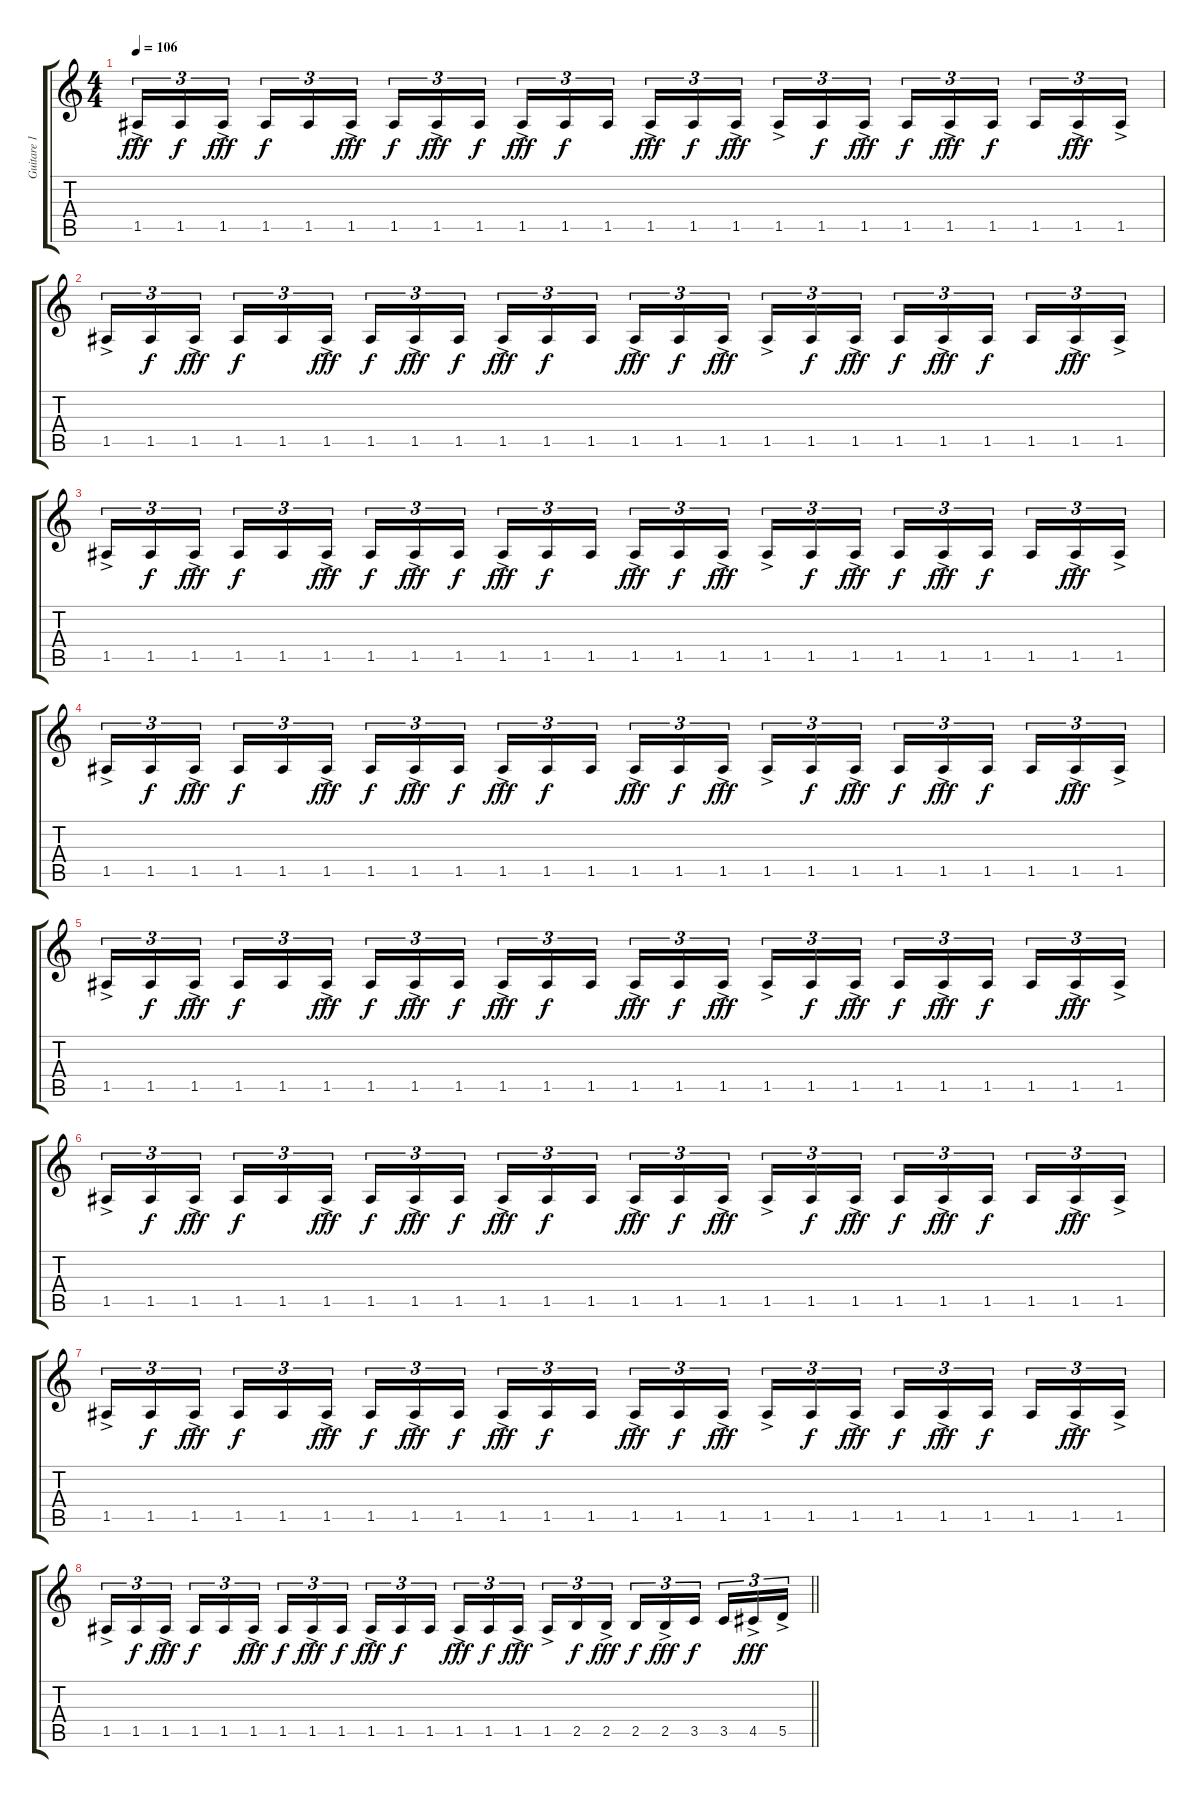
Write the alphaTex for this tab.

\track ("Guitare 1" "Guitare 1") {instrument distortionguitar}
\staff {score tabs}
\tuning (E4 B3 G3 D3 A2 D2) {hide}
\ts (4 4)
\tempo 106
\clef g2
\ks c
1.5{ac}.16{tu (3 2) dy fff volume 2 instrument distortionguitar} 1.5.16{tu (3 2) dy f} 1.5{ac}.16{tu (3 2) dy fff} 1.5.16{tu (3 2) dy f} 1.5.16{tu (3 2)} 1.5{ac}.16{tu (3 2) dy fff} 1.5.16{tu (3 2) dy f} 1.5{ac}.16{tu (3 2) dy fff} 1.5.16{tu (3 2) dy f} 1.5{ac}.16{tu (3 2) dy fff} 1.5.16{tu (3 2) dy f} 1.5.16{tu (3 2)} 1.5{ac}.16{tu (3 2) dy fff} 1.5.16{tu (3 2) dy f} 1.5{ac}.16{tu (3 2) dy fff} 1.5{ac}.16{tu (3 2)} 1.5.16{tu (3 2) dy f} 1.5{ac}.16{tu (3 2) dy fff} 1.5.16{tu (3 2) dy f} 1.5{ac}.16{tu (3 2) dy fff} 1.5.16{tu (3 2) dy f} 1.5.16{tu (3 2)} 1.5{ac}.16{tu (3 2) dy fff} 1.5{ac}.16{tu (3 2)} |
1.5{ac}.16{tu (3 2) volume 5} 1.5.16{tu (3 2) dy f} 1.5{ac}.16{tu (3 2) dy fff} 1.5.16{tu (3 2) dy f} 1.5.16{tu (3 2)} 1.5{ac}.16{tu (3 2) dy fff} 1.5.16{tu (3 2) dy f} 1.5{ac}.16{tu (3 2) dy fff} 1.5.16{tu (3 2) dy f} 1.5{ac}.16{tu (3 2) dy fff} 1.5.16{tu (3 2) dy f} 1.5.16{tu (3 2)} 1.5{ac}.16{tu (3 2) dy fff} 1.5.16{tu (3 2) dy f} 1.5{ac}.16{tu (3 2) dy fff} 1.5{ac}.16{tu (3 2)} 1.5.16{tu (3 2) dy f} 1.5{ac}.16{tu (3 2) dy fff} 1.5.16{tu (3 2) dy f} 1.5{ac}.16{tu (3 2) dy fff} 1.5.16{tu (3 2) dy f} 1.5.16{tu (3 2)} 1.5{ac}.16{tu (3 2) dy fff} 1.5{ac}.16{tu (3 2)} |
1.5{ac}.16{tu (3 2)} 1.5.16{tu (3 2) dy f} 1.5{ac}.16{tu (3 2) dy fff} 1.5.16{tu (3 2) dy f} 1.5.16{tu (3 2)} 1.5{ac}.16{tu (3 2) dy fff} 1.5.16{tu (3 2) dy f} 1.5{ac}.16{tu (3 2) dy fff} 1.5.16{tu (3 2) dy f} 1.5{ac}.16{tu (3 2) dy fff} 1.5.16{tu (3 2) dy f} 1.5.16{tu (3 2)} 1.5{ac}.16{tu (3 2) dy fff} 1.5.16{tu (3 2) dy f} 1.5{ac}.16{tu (3 2) dy fff} 1.5{ac}.16{tu (3 2)} 1.5.16{tu (3 2) dy f} 1.5{ac}.16{tu (3 2) dy fff} 1.5.16{tu (3 2) dy f} 1.5{ac}.16{tu (3 2) dy fff} 1.5.16{tu (3 2) dy f} 1.5.16{tu (3 2)} 1.5{ac}.16{tu (3 2) dy fff} 1.5{ac}.16{tu (3 2)} |
1.5{ac}.16{tu (3 2)} 1.5.16{tu (3 2) dy f} 1.5{ac}.16{tu (3 2) dy fff} 1.5.16{tu (3 2) dy f} 1.5.16{tu (3 2)} 1.5{ac}.16{tu (3 2) dy fff} 1.5.16{tu (3 2) dy f} 1.5{ac}.16{tu (3 2) dy fff} 1.5.16{tu (3 2) dy f} 1.5{ac}.16{tu (3 2) dy fff} 1.5.16{tu (3 2) dy f} 1.5.16{tu (3 2)} 1.5{ac}.16{tu (3 2) dy fff} 1.5.16{tu (3 2) dy f} 1.5{ac}.16{tu (3 2) dy fff} 1.5{ac}.16{tu (3 2)} 1.5.16{tu (3 2) dy f} 1.5{ac}.16{tu (3 2) dy fff} 1.5.16{tu (3 2) dy f} 1.5{ac}.16{tu (3 2) dy fff} 1.5.16{tu (3 2) dy f} 1.5.16{tu (3 2)} 1.5{ac}.16{tu (3 2) dy fff} 1.5{ac}.16{tu (3 2)} |
1.5{ac}.16{tu (3 2)} 1.5.16{tu (3 2) dy f} 1.5{ac}.16{tu (3 2) dy fff} 1.5.16{tu (3 2) dy f} 1.5.16{tu (3 2)} 1.5{ac}.16{tu (3 2) dy fff} 1.5.16{tu (3 2) dy f} 1.5{ac}.16{tu (3 2) dy fff} 1.5.16{tu (3 2) dy f} 1.5{ac}.16{tu (3 2) dy fff} 1.5.16{tu (3 2) dy f} 1.5.16{tu (3 2)} 1.5{ac}.16{tu (3 2) dy fff} 1.5.16{tu (3 2) dy f} 1.5{ac}.16{tu (3 2) dy fff} 1.5{ac}.16{tu (3 2)} 1.5.16{tu (3 2) dy f} 1.5{ac}.16{tu (3 2) dy fff} 1.5.16{tu (3 2) dy f} 1.5{ac}.16{tu (3 2) dy fff} 1.5.16{tu (3 2) dy f} 1.5.16{tu (3 2)} 1.5{ac}.16{tu (3 2) dy fff} 1.5{ac}.16{tu (3 2)} |
1.5{ac}.16{tu (3 2)} 1.5.16{tu (3 2) dy f} 1.5{ac}.16{tu (3 2) dy fff} 1.5.16{tu (3 2) dy f} 1.5.16{tu (3 2)} 1.5{ac}.16{tu (3 2) dy fff} 1.5.16{tu (3 2) dy f} 1.5{ac}.16{tu (3 2) dy fff} 1.5.16{tu (3 2) dy f} 1.5{ac}.16{tu (3 2) dy fff} 1.5.16{tu (3 2) dy f} 1.5.16{tu (3 2)} 1.5{ac}.16{tu (3 2) dy fff} 1.5.16{tu (3 2) dy f} 1.5{ac}.16{tu (3 2) dy fff} 1.5{ac}.16{tu (3 2)} 1.5.16{tu (3 2) dy f} 1.5{ac}.16{tu (3 2) dy fff} 1.5.16{tu (3 2) dy f} 1.5{ac}.16{tu (3 2) dy fff} 1.5.16{tu (3 2) dy f} 1.5.16{tu (3 2)} 1.5{ac}.16{tu (3 2) dy fff} 1.5{ac}.16{tu (3 2)} |
1.5{ac}.16{tu (3 2)} 1.5.16{tu (3 2) dy f} 1.5{ac}.16{tu (3 2) dy fff} 1.5.16{tu (3 2) dy f} 1.5.16{tu (3 2)} 1.5{ac}.16{tu (3 2) dy fff} 1.5.16{tu (3 2) dy f} 1.5{ac}.16{tu (3 2) dy fff} 1.5.16{tu (3 2) dy f} 1.5{ac}.16{tu (3 2) dy fff} 1.5.16{tu (3 2) dy f} 1.5.16{tu (3 2)} 1.5{ac}.16{tu (3 2) dy fff} 1.5.16{tu (3 2) dy f} 1.5{ac}.16{tu (3 2) dy fff} 1.5{ac}.16{tu (3 2)} 1.5.16{tu (3 2) dy f} 1.5{ac}.16{tu (3 2) dy fff} 1.5.16{tu (3 2) dy f} 1.5{ac}.16{tu (3 2) dy fff} 1.5.16{tu (3 2) dy f} 1.5.16{tu (3 2)} 1.5{ac}.16{tu (3 2) dy fff} 1.5{ac}.16{tu (3 2)} |
\barLineRight lightlight
1.5{ac}.16{tu (3 2)} 1.5.16{tu (3 2) dy f} 1.5{ac}.16{tu (3 2) dy fff} 1.5.16{tu (3 2) dy f} 1.5.16{tu (3 2)} 1.5{ac}.16{tu (3 2) dy fff} 1.5.16{tu (3 2) dy f} 1.5{ac}.16{tu (3 2) dy fff} 1.5.16{tu (3 2) dy f} 1.5{ac}.16{tu (3 2) dy fff} 1.5.16{tu (3 2) dy f} 1.5.16{tu (3 2)} 1.5{ac}.16{tu (3 2) dy fff} 1.5.16{tu (3 2) dy f} 1.5{ac}.16{tu (3 2) dy fff} 1.5{ac}.16{tu (3 2)} 2.5.16{tu (3 2) dy f} 2.5{ac}.16{tu (3 2) dy fff} 2.5.16{tu (3 2) dy f} 2.5{ac}.16{tu (3 2) dy fff} 3.5.16{tu (3 2) dy f} 3.5.16{tu (3 2)} 4.5{ac}.16{tu (3 2) dy fff} 5.5{ac}.16{tu (3 2)}
